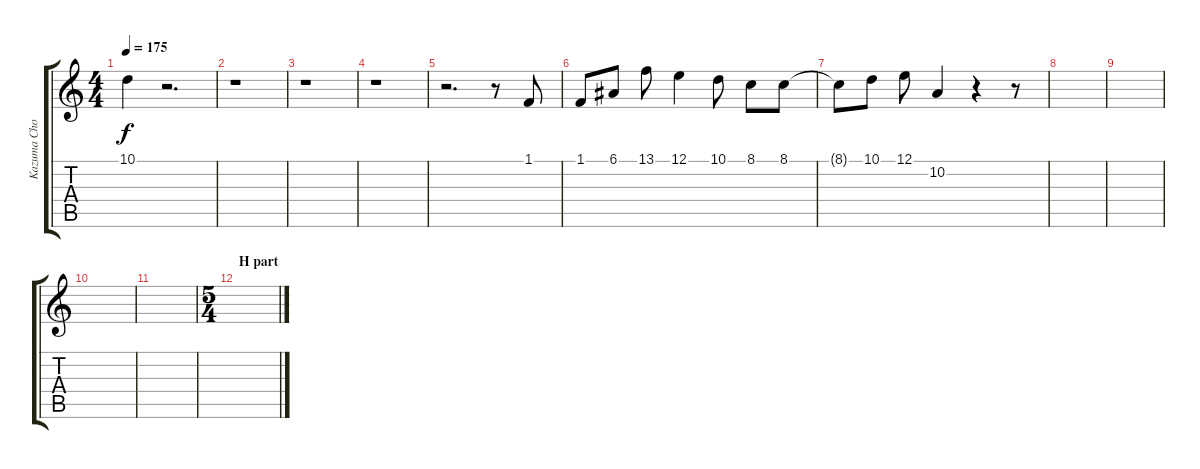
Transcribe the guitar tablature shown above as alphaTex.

\track ("Kazuma Chorus" "Kazuma Cho") {instrument lead6voice}
\staff {score tabs}
\tuning (E4 B3 G3 D3 A2 E2) {hide}
\ts (4 4)
\tempo 175
\clef g2
\ks c
10.1{t}.4{dy f} r.2{d} |
r.1 |
r.1 |
r.1 |
r.2{d} r.8 1.1.8 |
1.1.8 6.1.8 13.1.8 12.1.4 10.1.8 8.1.8 8.1.8 |
8.1{t}.8 10.1.8 12.1.8 10.2.4 r.4 r.8 |
|
|
|
|
\ts (5 4)
\section ("" "H part")
